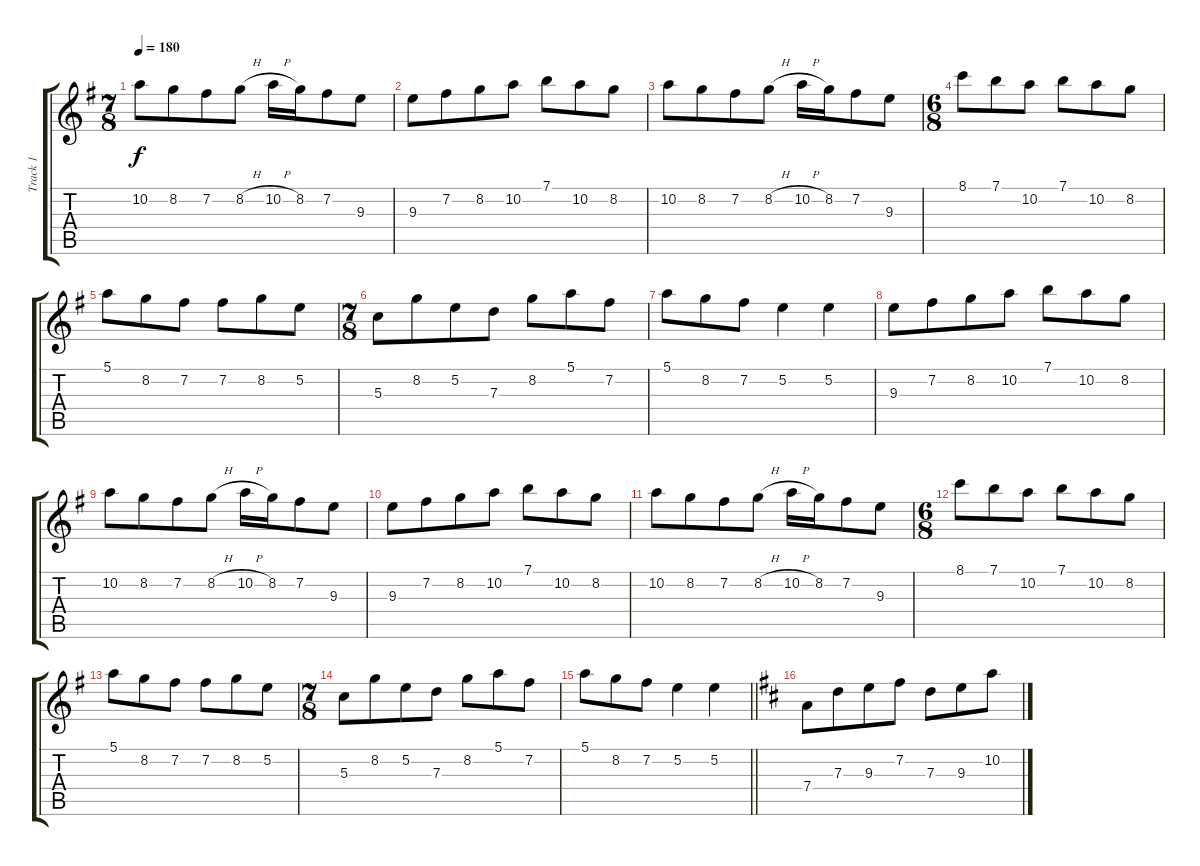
\track ("Track 1" "Track 1") {instrument acousticguitarnylon}
\staff {score tabs}
\tuning (E4 B3 G3 D3 A2 E2) {hide}
\ts (7 8)
\tempo 180
\clef g2
\ks eminor
10.2.8{dy f} 8.2.8 7.2.8 8.2{h}.8 10.2{h}.16 8.2.16 7.2.8 9.3.8 |
9.3.8 7.2.8 8.2.8 10.2.8 7.1.8 10.2.8 8.2.8 |
10.2.8 8.2.8 7.2.8 8.2{h}.8 10.2{h}.16 8.2.16 7.2.8 9.3.8 |
\ts (6 8)
8.1.8 7.1.8 10.2.8 7.1.8 10.2.8 8.2.8 |
5.1.8 8.2.8 7.2.8 7.2.8 8.2.8 5.2.8 |
\ts (7 8)
5.3.8 8.2.8 5.2.8 7.3.8 8.2.8 5.1.8 7.2.8 |
5.1.8 8.2.8 7.2.8 5.2.4 5.2.4 |
9.3.8 7.2.8 8.2.8 10.2.8 7.1.8 10.2.8 8.2.8 |
10.2.8 8.2.8 7.2.8 8.2{h}.8 10.2{h}.16 8.2.16 7.2.8 9.3.8 |
9.3.8 7.2.8 8.2.8 10.2.8 7.1.8 10.2.8 8.2.8 |
10.2.8 8.2.8 7.2.8 8.2{h}.8 10.2{h}.16 8.2.16 7.2.8 9.3.8 |
\ts (6 8)
8.1.8 7.1.8 10.2.8 7.1.8 10.2.8 8.2.8 |
5.1.8 8.2.8 7.2.8 7.2.8 8.2.8 5.2.8 |
\ts (7 8)
5.3.8 8.2.8 5.2.8 7.3.8 8.2.8 5.1.8 7.2.8 |
\barLineRight lightlight
5.1.8 8.2.8 7.2.8 5.2.4 5.2.4 |
\ks d
7.4.8 7.3.8 9.3.8 7.2.8 7.3.8 9.3.8 10.2.8
